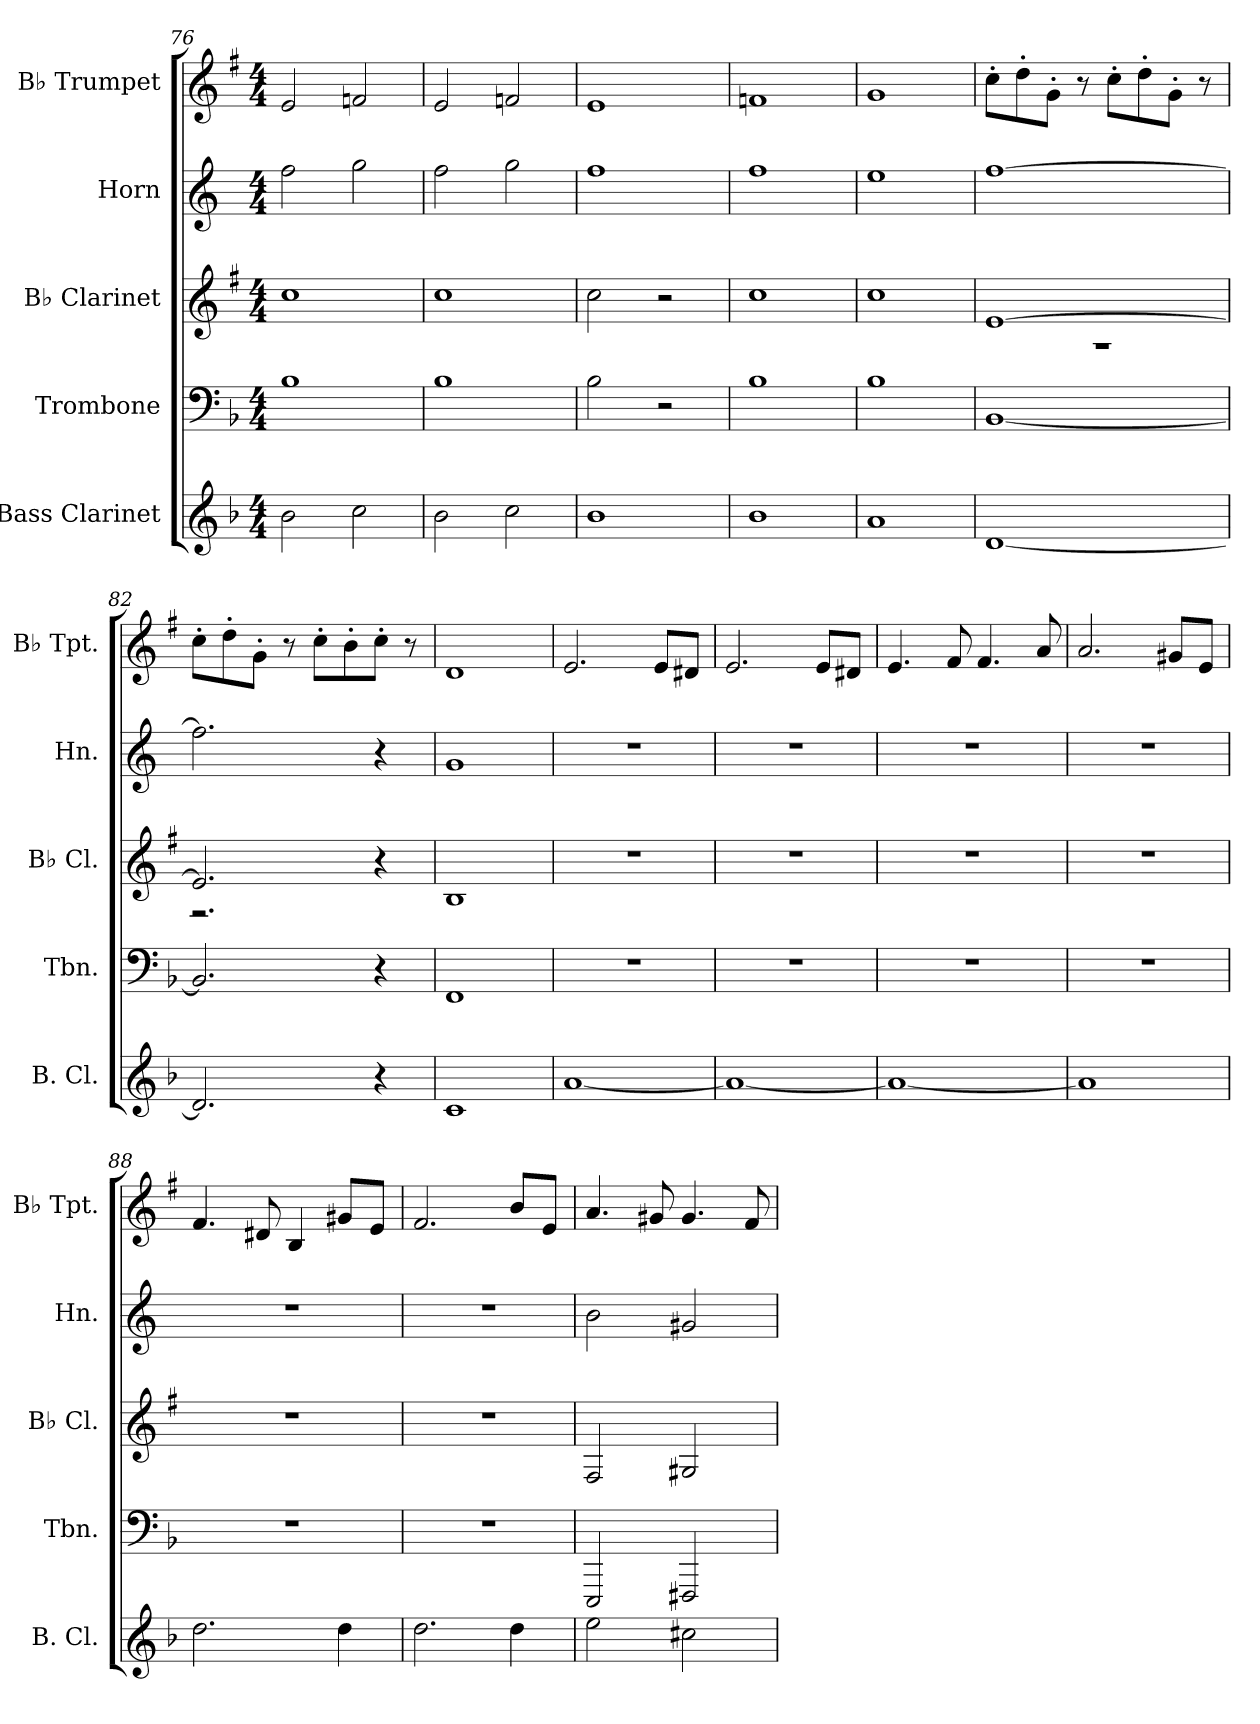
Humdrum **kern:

**kern	**kern	**kern	**kern	**kern
*part5	*part4	*part3	*part2	*part1
*staff5	*staff4	*staff3	*staff2	*staff1
*I"Bass Clarinet	*I"Trombone	*I"B♭ Clarinet	*I"Horn	*I"B♭ Trumpet
*I'B. Cl.	*I'Tbn.	*I'B♭ Cl.	*I'Hn.	*I'B♭ Tpt.
*clefG2	*clefF4	*clefG2	*clefG2	*clefG2
*ITrd8c14	*	*ITrd1c2	*ITrd4c7	*ITrd1c2
*k[b-]	*k[b-]	*k[b-]	*k[b-]	*k[b-]
*M4/4	*M4/4	*M4/4	*M4/4	*M4/4
=76	=76	=76	=76	=76
2B-\	1B-	1b-	2b-\	2d/
2c\	.	.	2cc\	2e-X/
=77	=77	=77	=77	=77
2B-\	1B-	1b-	2b-\	2d/
2c\	.	.	2cc\	2e-X/
=78	=78	=78	=78	=78
1B-	2B-\	2b-\	1b-	1d
.	2r	2r	.	.
=79	=79	=79	=79	=79
1B-	1B-	1b-	1b-	1e-X
=80	=80	=80	=80	=80
1A	1B-	1b-	1a	1f
=81	=81	=81	=81	=81
*	*	*^	*	*
[1D	[1BB-	[1d	1r	[1b-	8b-'\L
.	.	.	.	.	8cc'\
.	.	.	.	.	8f'\J
.	.	.	.	.	8r
.	.	.	.	.	8b-'\L
.	.	.	.	.	8cc'\
.	.	.	.	.	8f'\J
.	.	.	.	.	8r
=82	=82	=82	=82	=82	=82
2.D/]	2.BB-/]	2.d/]	2.r	2.b-\]	8b-'\L
.	.	.	.	.	8cc'\
.	.	.	.	.	8f'\J
.	.	.	.	.	8r
.	.	.	.	.	8b-'\L
.	.	.	.	.	8a'\
4r	4r	4r	4ryy	4r	8b-'\J
.	.	.	.	.	8r
*	*	*v	*v	*	*
=83	=83	=83	=83	=83
1C	1FF	1A	1c	1c
=84	=84	=84	=84	=84
*	*	*	*	*MM116
[1A	1r	1r	1r	2.d/
.	.	.	.	8d/L
.	.	.	.	8c#X/J
=85	=85	=85	=85	=85
1A_	1r	1r	1r	2.d/
.	.	.	.	8d/L
.	.	.	.	8c#X/J
!!LO:PB:g=z
=86	=86	=86	=86	=86
1A_	1r	1r	1r	4.d/
.	.	.	.	8e/
.	.	.	.	4.e/
.	.	.	.	8g/
=87	=87	=87	=87	=87
1A]	1r	1r	1r	2.g/
.	.	.	.	8f#X/L
.	.	.	.	8d/J
=88	=88	=88	=88	=88
2.d\	1r	1r	1r	4.e/
.	.	.	.	8c#X/
.	.	.	.	4A/
4d\	.	.	.	8f#X/L
.	.	.	.	8d/J
=89	=89	=89	=89	=89
2.d\	1r	1r	1r	2.e/
4d\	.	.	.	8a/L
.	.	.	.	8d/J
=90	=90	=90	=90	=90
2e\	2EEE/	2E/	2e\	4.g/
.	.	.	.	8f#X/
2c#X\	2FFF#X/	2F#X/	2c#X/	4.f#/
.	.	.	.	8e/
=	=	=	=	=
*-	*-	*-	*-	*-
